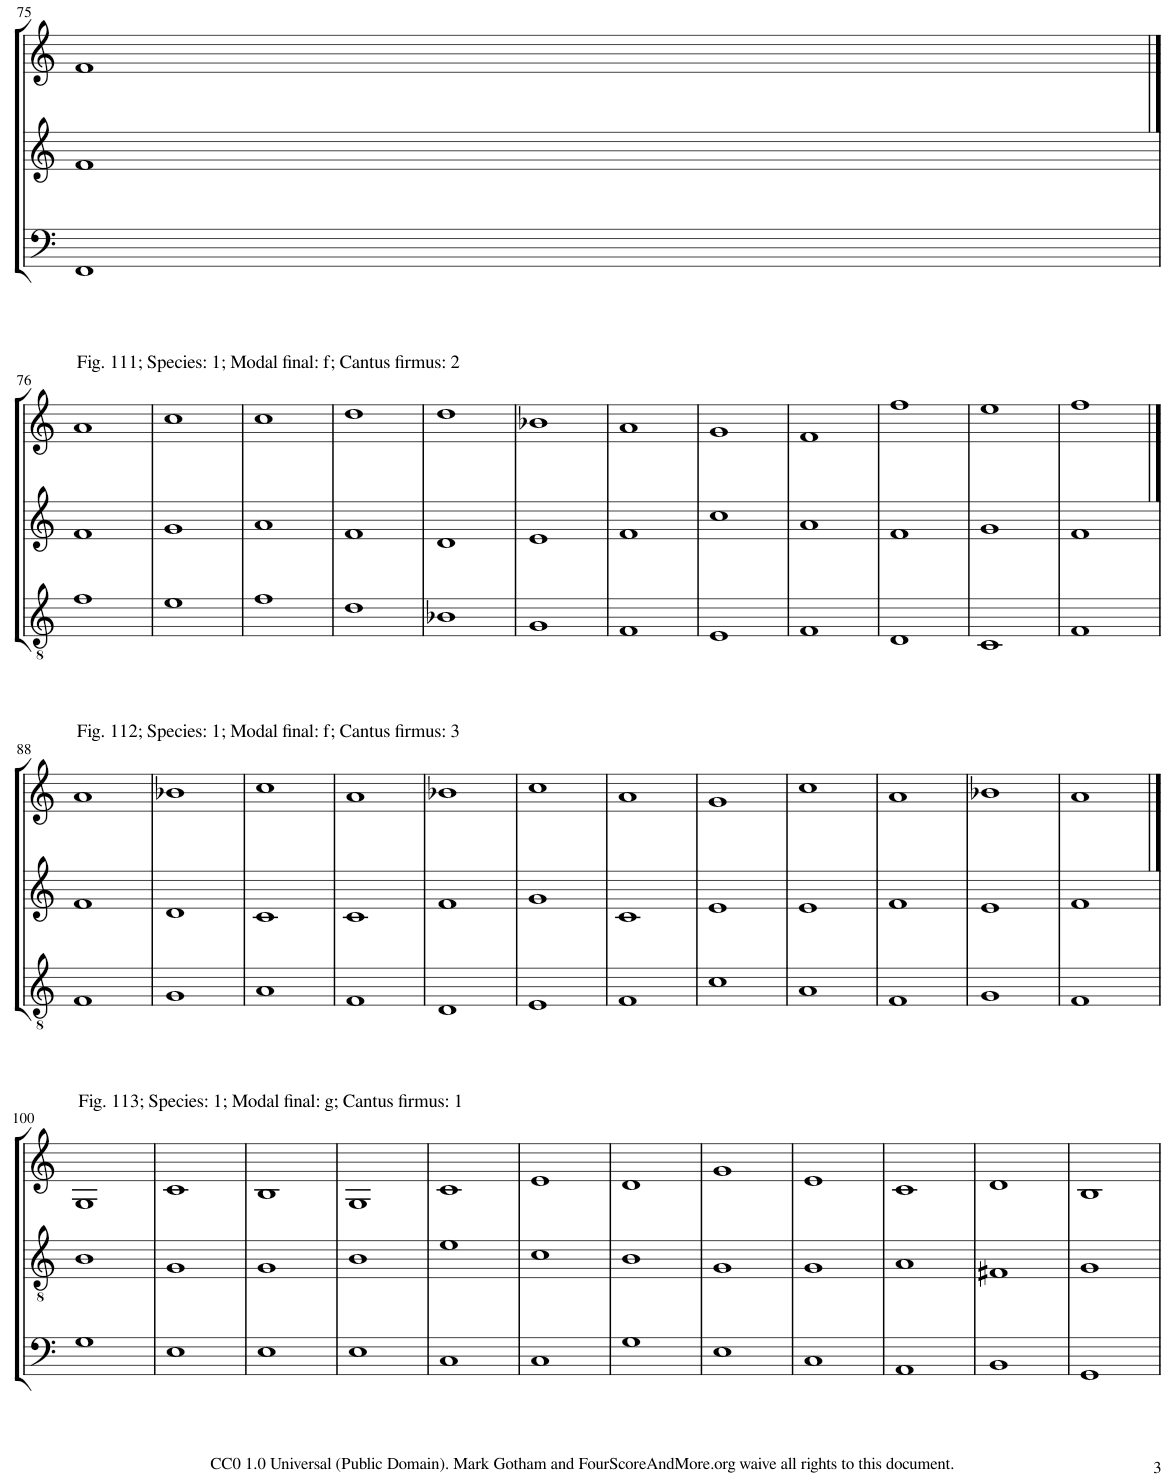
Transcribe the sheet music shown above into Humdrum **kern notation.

**kern	**kern	**kern
*part3	*part2	*part1
*staff3	*staff2	*staff1
*I"Piano	*I"Piano	*I"Piano
*I'Pno	*I'Pno	*I'Pno
!!LO:PB:g=z
*clefF4	*clefG2	*clefG2
*k[]	*k[]	*k[]
*M4/4	*M4/4	*M4/4
=75	=75	=75
1FF	1f	1f
!!LO:LB:g=z
==76	==76	==76
*clefGv2	*	*
!	!	!LO:TX:a:t=Fig. 111; Species&colon; 1; Modal final&colon; f; Cantus firmus&colon; 2
1f	1f	1a
=77	=77	=77
1e	1g	1cc
=78	=78	=78
1f	1a	1cc
=79	=79	=79
1d	1f	1dd
=80	=80	=80
1B-X	1d	1dd
=81	=81	=81
1G	1e	1b-X
=82	=82	=82
1F	1f	1a
=83	=83	=83
1E	1cc	1g
=84	=84	=84
1F	1a	1f
=85	=85	=85
1D	1f	1ff
=86	=86	=86
1C	1g	1ee
=87	=87	=87
1F	1f	1ff
!!LO:LB:g=z
==88	==88	==88
!	!	!LO:TX:a:t=Fig. 112; Species&colon; 1; Modal final&colon; f; Cantus firmus&colon; 3
1F	1f	1a
=89	=89	=89
1G	1d	1b-X
=90	=90	=90
1A	1c	1cc
=91	=91	=91
1F	1c	1a
=92	=92	=92
1D	1f	1b-X
=93	=93	=93
1E	1g	1cc
=94	=94	=94
1F	1c	1a
=95	=95	=95
1c	1e	1g
=96	=96	=96
1A	1e	1cc
=97	=97	=97
1F	1f	1a
=98	=98	=98
1G	1e	1b-X
=99	=99	=99
1F	1f	1a
!!LO:LB:g=z
==100	==100	==100
*clefF4	*clefGv2	*
!	!	!LO:TX:a:t=Fig. 113; Species&colon; 1; Modal final&colon; g; Cantus firmus&colon; 1
1G	1B	1G
=101	=101	=101
1E	1G	1c
=102	=102	=102
1E	1G	1B
=103	=103	=103
1E	1B	1G
=104	=104	=104
1C	1e	1c
=105	=105	=105
1C	1c	1e
=106	=106	=106
1G	1B	1d
=107	=107	=107
1E	1G	1g
=108	=108	=108
1C	1G	1e
=109	=109	=109
1AA	1A	1c
=110	=110	=110
1BB	1F#X	1d
=111	=111	=111
1GG	1G	1B
=	=	=
*-	*-	*-
